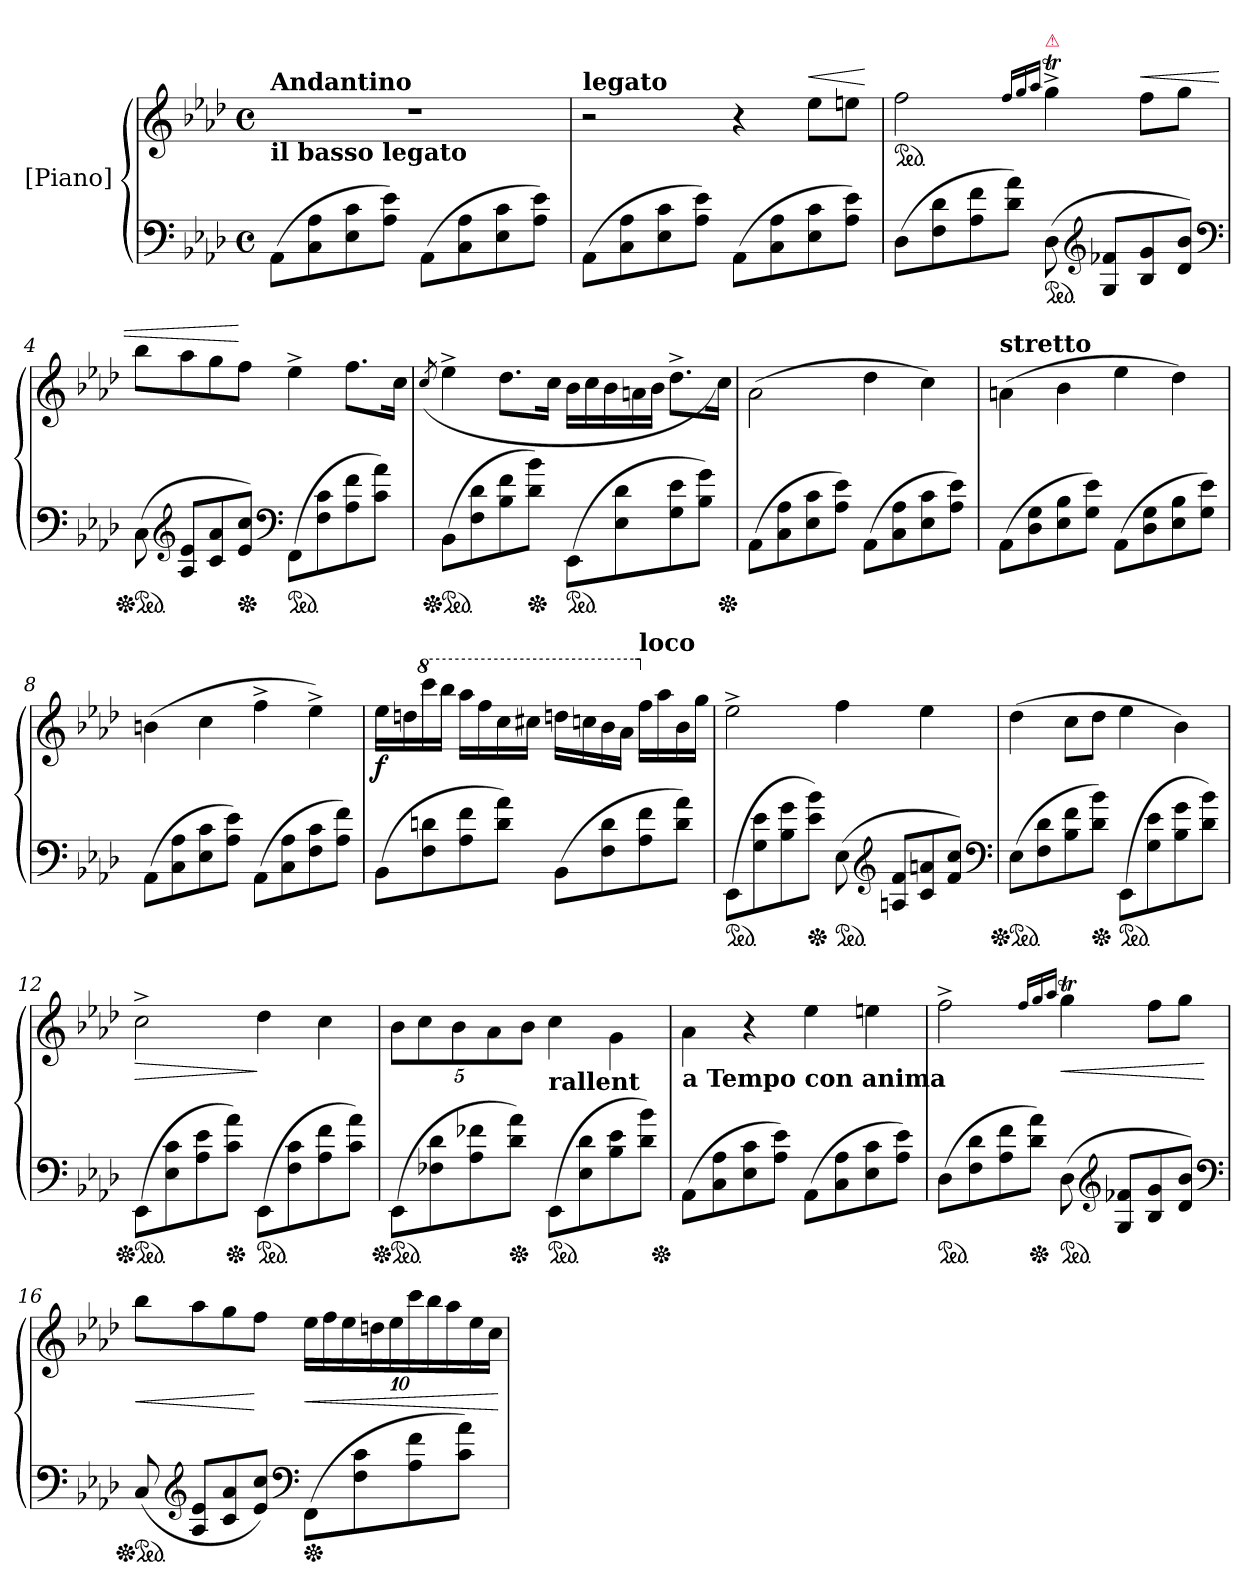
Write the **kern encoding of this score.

**kern	**kern	**dynam
*part2	*part1	*part1
*staff2	*staff1	*staff1
*I"[Piano]	*I"[Piano]	*
*clefF4	*clefG2	*
*k[b-e-a-d-]	*k[b-e-a-d-]	*
*A-:	*A-:	*
*M4/4	*M4/4	*
*met(c)	*met(c)	*
=1	=1	=1
!	!LO:TX:a:B:t=Andantino	!
!	!LO:TX:b:B:t=il basso legato	!
(>8AA-\L	1r	.
8C\ 8A-\	.	.
8E-\ 8c\	.	.
8A-\ 8e-\J)	.	.
(8AA-\L	.	.
8C\ 8A-\	.	.
8E-\ 8c\	.	.
8A-\ 8e-\J)	.	.
=2	=2	=2
!	!LO:TX:a:B:t=legato	!
(8AA-\L	2r	.
8C\ 8A-\	.	.
8E-\ 8c\	.	.
8A-\ 8e-\J)	.	.
(8AA-\L	4r	.
8C\ 8A-\	.	.
!	!	!LO:HP:a
8E-\ 8c\	8ee-\L	<
8A-\ 8e-\J)	8een\J	.
.	.	[
=3	=3	=3
*	*ped	*
(8D-\L	2ff\	.
8F\ 8d-\	.	.
8A-\ 8f\	.	.
8d-\ 8a-\J)	.	.
.	16qqff/LL	.
.	16qqgg/	.
.	16qqaa-/JJ	.
!	!LO:TX:a:color=crimson:t=⚠	!
*ped	*	*
(8D-\	4ggt^<\	.
*clefG2	*	*
8G/ 8f-X/L	.	.
!	!	!LO:HP:a
8B-/ 8g/	8ff\L	<
8d-/ 8b-/J)	8gg\J	.
*clefF4	*	*
=4	=4	=4
*Xped	*	*
*ped	*	*
(8C\	8bb-\L	.
*clefG2	*	*
8A-/ 8e-/L	8aa-\	.
8c/ 8a-/	8gg\	.
*Xped	*	*
8e-/ 8cc/J)	8ff\J	[
*clefF4	*	*
*ped	*	*
(8FF\L	4ee-^\	.
8F\ 8c\	.	.
8A-\ 8f\	8.ff\L	.
8c\ 8a-\J)	.	.
.	16cc\Jk	.
=5	=5	=5
.	(>8qcc/	.
*Xped	*	*
*ped	*	*
(8BB-\L	4ee-^\	.
8F\ 8d-\	.	.
8B-\ 8f\	8.dd-\L	.
*Xped	*	*
8d-\ 8b-\J)	.	.
.	16cc\Jk	.
*	*Xtuplet	*
*ped	*	*
(8EE-\L	20b-\LL	.
.	20cc\	.
.	20b-\	.
8E-\ 8d-\	.	.
.	20an\	.
.	20b-\JJ	.
8G\ 8e-\	8.dd-^\L	.
8B-\ 8g\J)	.	.
.	16cc\Jk)	.
*Xped	*	*
=6	=6	=6
(8AA-\L	(2a-\	.
8C\ 8A-\	.	.
8E-\ 8c\	.	.
8A-\ 8e-\J)	.	.
(8AA-\L	4dd-\	.
8C\ 8A-\	.	.
8E-\ 8c\	4cc\)	.
8A-\ 8e-\J)	.	.
=7	=7	=7
!	!LO:TX:a:B:t=stretto	!
(8AA-\L	(4an\	.
8D-\ 8G\	.	.
8E-\ 8B-\	4b-\	.
8G\ 8e-\J)	.	.
(8AA-\L	4ee-\	.
8D-\ 8G\	.	.
8E-\ 8B-\	4dd-\)	.
8G\ 8e-\J)	.	.
=8	=8	=8
(8AA-\L	(4bn\	.
8C\ 8A-\	.	.
8E-\ 8c\	4cc\	.
8A-\ 8e-\J)	.	.
(8AA-\L	4ff^\	.
8C\ 8A-\	.	.
8F\ 8c\	4ee-^\)	.
8A-\ 8f\J)	.	.
=9	=9	=9
(8BB-\L	16ee-\LL	f
.	16ddn\	.
*	*8va	*
8F\ 8dn\	16cccc\	.
.	16bbb-\JJ	.
8A-\ 8f\	16aaa-\LL	.
.	16fff\	.
8d\ 8a-\J)	16ccc\	.
.	16ccc#X\JJ	.
(8BB-\L	16dddn\LL	.
.	16cccn\	.
8F\ 8d\	16bb-\	.
.	16aa-\JJ	.
*	*X8va	*
!	!LO:TX:a:B:t=loco	!
8A-\ 8f\	16ff\LL	.
.	16aa-\	.
8d\ 8a-\J)	16b-\	.
.	16gg\JJ	.
=10	=10	=10
*ped	*	*
(8EE-\L	2ee-^\	.
8G\ 8e-\	.	.
8B-\ 8g\	.	.
*Xped	*	*
8e-\ 8b-\J)	.	.
*ped	*	*
(8E-\	4ff\	.
*clefG2	*	*
8An/ 8f/L	.	.
8c/ 8an/	4ee-\	.
8f/ 8cc/J)	.	.
*clefF4	*	*
=11	=11	=11
*Xped	*	*
*ped	*	*
(8E-\L	(4dd-\	.
8F\ 8d-\	.	.
8B-\ 8f\	8cc\L	.
*Xped	*	*
8d-\ 8b-\J)	8dd-\J	.
*ped	*	*
(8EE-\L	4ee-\	.
8G\ 8e-\	.	.
8B-\ 8g\	4b-\)	.
8d-\ 8b-\J)	.	.
=12	=12	=12
!	!	!LO:HP:b
*Xped	*	*
*ped	*	*
(8EE-\L	2cc^\	>
8E-\ 8c\	.	.
8A-\ 8e-\	.	.
*Xped	*	*
8c\ 8a-\J)	.	.
*ped	*	*
(8EE-\L	4dd-\	]
8F\ 8c\	.	.
8A-\ 8f\	4cc\	.
8c\ 8a-\J)	.	.
=13	=13	=13
*	*tuplet	*
*Xped	*	*
*ped	*	*
(8EE-\L	10b-\L	.
.	10cc\	.
8F-X\ 8d-\	.	.
.	10b-\	.
8A-\ 8f-X\	.	.
.	10a-\	.
*Xped	*	*
8d-\ 8a-\J)	.	.
.	10b-\J	.
!	!LO:TX:b:B:t=rallent	!
*ped	*	*
(8EE-\L	4cc\	.
8E-\ 8d-\	.	.
8B-\ 8e-\	4g\	.
8d-\ 8b-\J)	.	.
*Xped	*	*
=14	=14	=14
!	!LO:TX:b:B:t=a Tempo con anima	!
(8AA-\L	4a-\	.
8C\ 8A-\	.	.
8E-\ 8c\	4r	.
8A-\ 8e-\J)	.	.
(8AA-\L	4ee-\	.
8C\ 8A-\	.	.
8E-\ 8c\	4een\	.
8A-\ 8e-\J)	.	.
=15	=15	=15
*ped	*	*
(8D-\L	2ff^\	.
8F\ 8d-\	.	.
8A-\ 8f\	.	.
*Xped	*	*
8d-\ 8a-\J)	.	.
.	16qqff/LL	.
.	16qqgg/	.
.	16qqaa-/JJ	.
!	!	!LO:HP:b
*ped	*	*
(8D-\	4ggt\	<
*clefG2	*	*
8G/ 8f-X/L	.	.
8B-/ 8g/	8ff\L	.
8d-/ 8b-/J)	8gg\J	.
*clefF4	*	*
.	.	[
=16	=16	=16
!	!	!LO:HP:b
*Xped	*	*
*ped	*	*
(>8C/	8bb-\L	<
*clefG2	*	*
8A-/ 8e-/L	8aa-\	.
8c/ 8a-/	8gg\	.
8e-/ 8cc/J)	8ff\J	[
*clefF4	*	*
!	!	!LO:HP:b
*Xped	*	*
(8FF\L	20ee-\LL	<
.	20ff\	.
.	20ee-\	.
8F\ 8c\	.	.
.	20ddn\	.
.	20ee-\	.
8A-\ 8f\	20ccc\	.
.	20bb-\	.
.	20aa-\	.
8c\ 8a-\J)	.	.
.	20ee-\	.
.	20cc\JJ	.
.	.	[
=	=	=
*-	*-	*-
